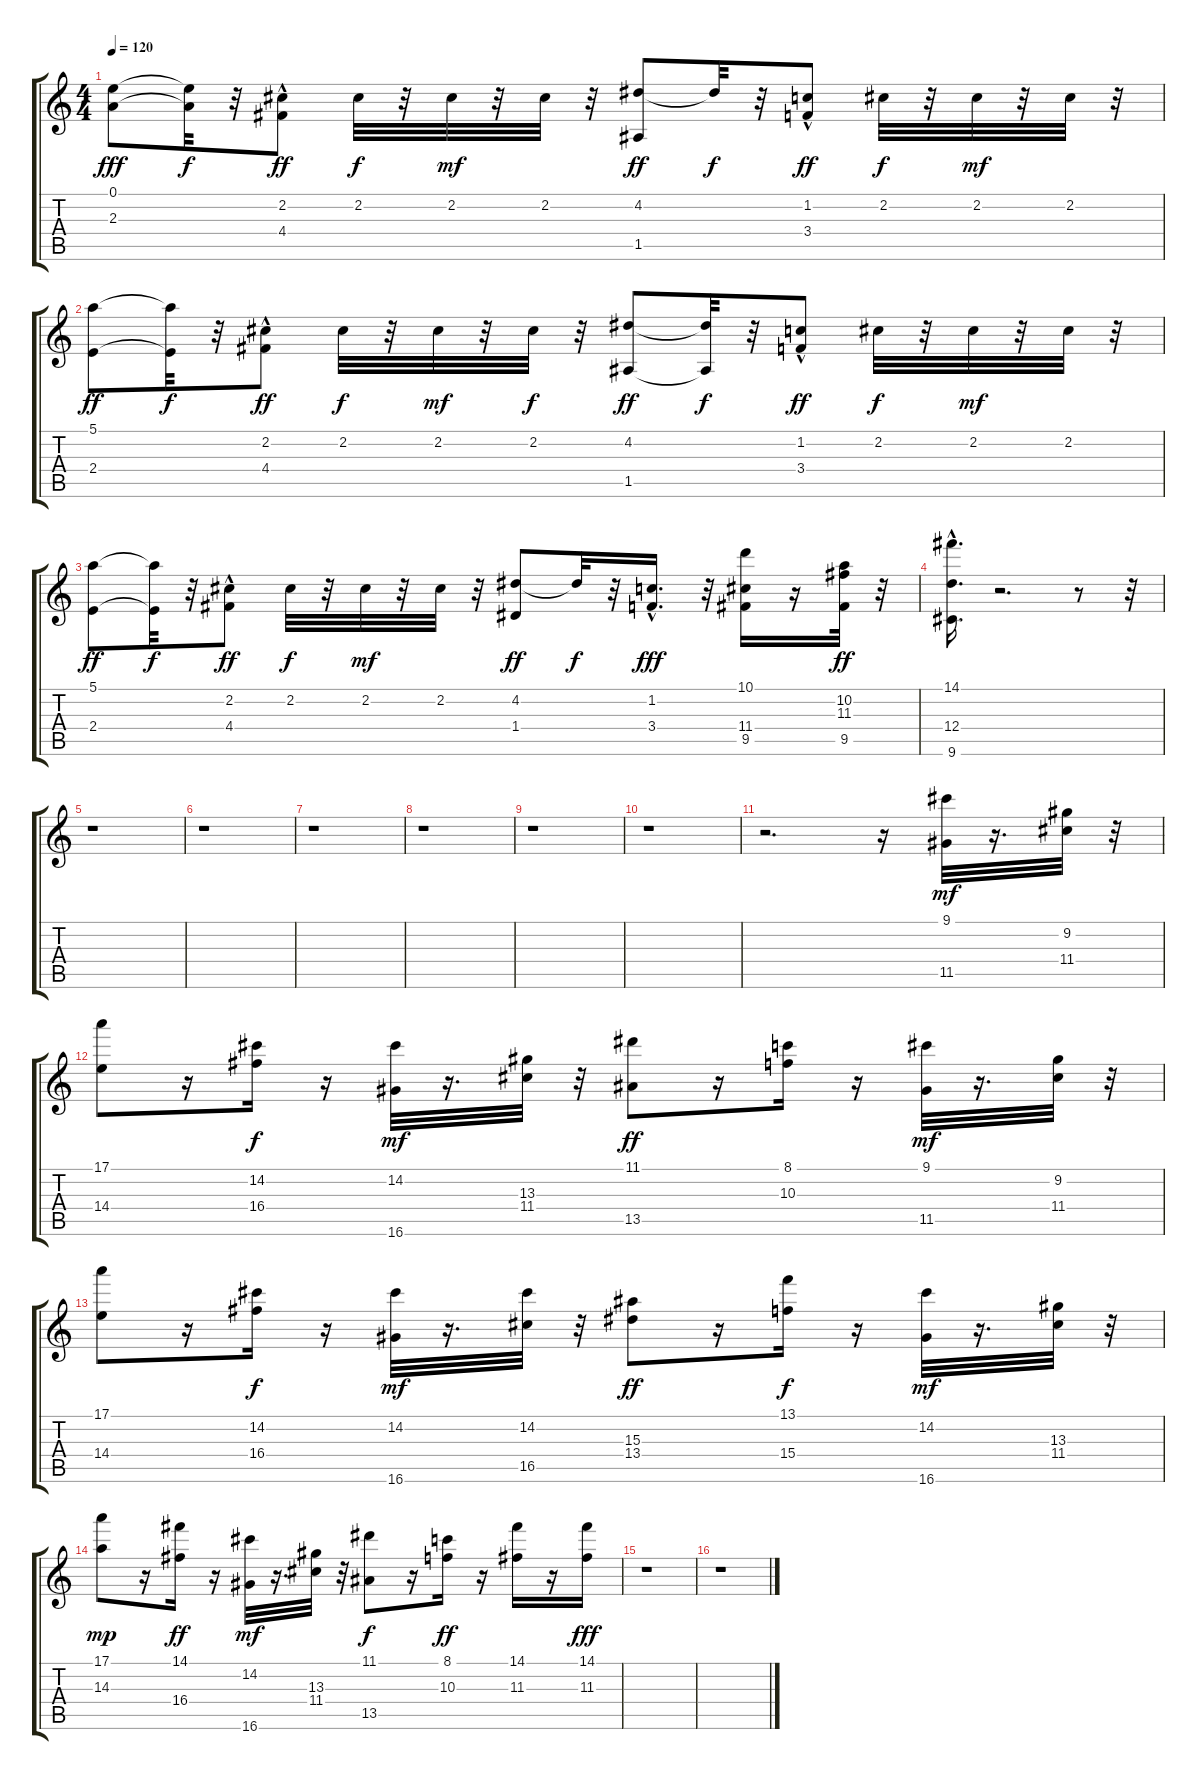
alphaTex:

\track "" {instrument acousticbass}
\staff {score tabs}
\tuning (E4 B3 G3 D3 A2 E2) {hide}
\ts (4 4)
\tempo 120
\clef g2
\ks c
(0.1 2.3).8{dy fff} (0.1{t} 2.3{t}).32{dy f} r.32 (2.2{hac} 4.4).8{dy ff} 2.2.32{dy f} r.32 2.2.32{dy mf} r.32 2.2.32 r.32 (4.2 1.5).8{dy ff} 4.2{t}.32{dy f} r.32 (1.2{hac} 3.4).8{dy ff} 2.2.32{dy f} r.32 2.2.32{dy mf} r.32 2.2.32 r.32 |
(5.1 2.4).8{dy ff} (5.1{t} 2.4{t}).32{dy f} r.32 (2.2{hac} 4.4).8{dy ff} 2.2.32{dy f} r.32 2.2.32{dy mf} r.32 2.2.32{dy f} r.32 (4.2 1.5).8{dy ff} (4.2{t} 1.5{t}).32{dy f} r.32 (1.2{hac} 3.4).8{dy ff} 2.2.32{dy f} r.32 2.2.32{dy mf} r.32 2.2.32 r.32 |
(5.1 2.4).8{dy ff} (5.1{t} 2.4{t}).32{dy f} r.32 (2.2{hac} 4.4).8{dy ff} 2.2.32{dy f} r.32 2.2.32{dy mf} r.32 2.2.32 r.32 (4.2 1.4).8{dy ff} 4.2{t}.32{dy f} r.32 (1.2 3.4{hac}).16{d dy fff} r.32 (10.1 11.4 9.5).16 r.16 (10.2 11.3 9.5).32{dy ff} r.32 |
(14.1{hac} 12.4{hac} 9.6{hac}).16{d} r.2{d} r.8 r.32 |
r.1 |
r.1 |
r.1 |
r.1 |
r.1 |
r.1 |
r.2{d} r.16 (9.1 11.5).32{dy mf} r.16{d} (9.2 11.4).32 r.32 |
(17.1 14.4).8 r.16 (14.2 16.4).16{dy f} r.16 (14.2 16.6).32{dy mf} r.16{d} (13.3 11.4).32 r.32 (11.1 13.5).8{dy ff} r.16 (8.1 10.3).16 r.16 (9.1 11.5).32{dy mf} r.16{d} (9.2 11.4).32 r.32 |
(17.1 14.4).8 r.16 (14.2 16.4).16{dy f} r.16 (14.2 16.6).32{dy mf} r.16{d} (14.2 16.5).32 r.32 (15.3 13.4).8{dy ff} r.16 (13.1 15.4).16{dy f} r.16 (14.2 16.6).32{dy mf} r.16{d} (13.3 11.4).32 r.32 |
(17.1 14.3).8{dy mp} r.16 (14.1 16.4).16{dy ff} r.16 (14.2 16.6).32{dy mf} r.16{d} (13.3 11.4).32 r.32 (11.1 13.5).8{dy f} r.16 (8.1 10.3).16{dy ff} r.16 (14.1 11.3).16 r.16 (14.1 11.3).16{dy fff} |
r.1 |
r.1
